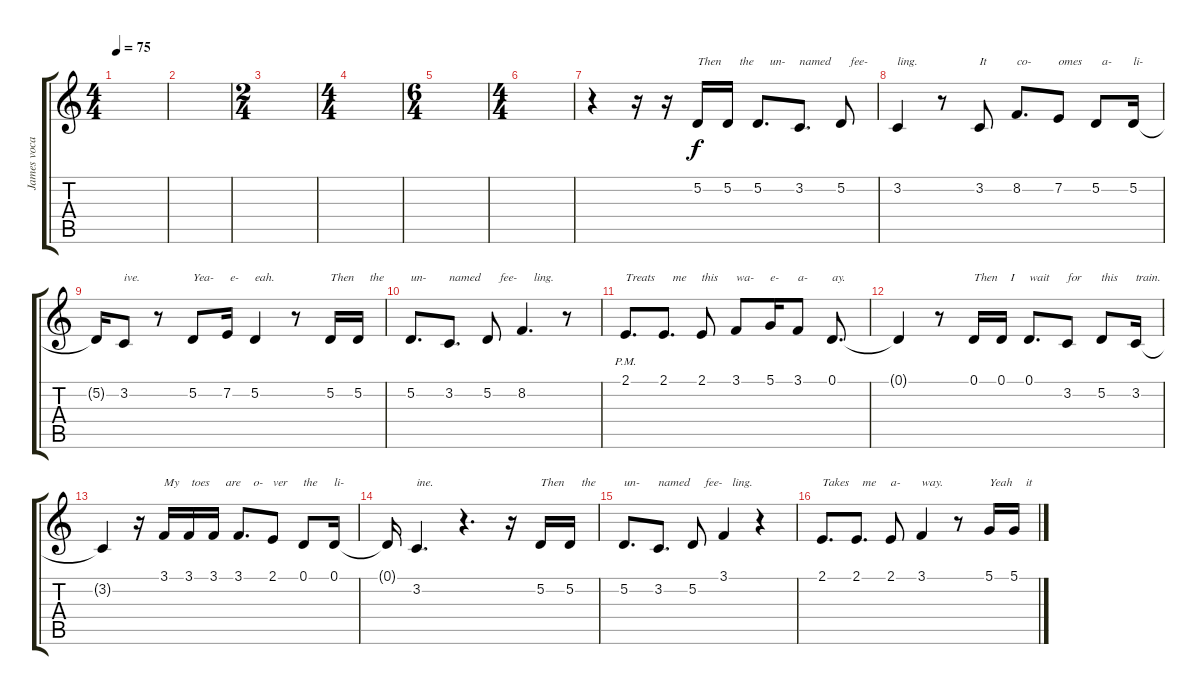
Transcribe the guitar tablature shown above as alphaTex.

\track ("James vocals" "James voca") {instrument bassoon}
\staff {score tabs}
\tuning (D4 A3 F3 C3 G2 C2) {hide}
\ts (4 4)
\tempo 75
\clef g2
\ks c
|
|
\ts (2 4)
|
\ts (4 4)
|
\ts (6 4)
|
\ts (4 4)
|
r.4 r.16 r.16 5.2.16{txt "Then"} 5.2.16{txt "    the"} 5.2.8{d txt "    un-"} 3.2.8{d txt "named"} 5.2.8{txt "   fee-"} |
3.2.4{txt "ling."} r.8 3.2.8{txt "It"} 8.2.8{d txt "co-"} 7.2.8{txt "omes"} 5.2.8{txt "  a-"} 5.2.16{txt "li-"} |
5.2{t}.16 3.2.8{txt "ive."} r.8 5.2.8{txt "Yea-"} 7.2.16{txt " e-"} 5.2.4{txt "eah."} r.8 5.2.16{txt "Then"} 5.2.16{txt "    the"} |
5.2.8{d txt "un-"} 3.2.8{d txt "named"} 5.2.8{txt "    fee-"} 8.2.4{d txt "    ling."} r.8 |
2.1{pm}.8{d txt "Treats"} 2.1.8{d txt "   me"} 2.1.8{txt "this"} 3.1.8{txt "wa-"} 5.1.16{txt "e-"} 3.1.8{txt "a-"} 0.1.8{d txt "ay."} |
0.1{t}.4 r.8 0.1.16{txt "Then"} 0.1.16{txt "   I"} 0.1.8{d txt "wait"} 3.2.8{txt "for"} 5.2.8{txt "this"} 3.2.16{txt "train."} |
3.2{t}.4 r.16 3.1.16{txt "My"} 3.1.16{txt " toes"} 3.1.16{txt "    are"} 3.1.8{d txt "     o-"} 2.1.8{txt "ver"} 0.1.8{txt "the"} 0.1.16{txt "li-"} |
0.1{t}.16 3.2.4{d txt "ine."} r.4{d} r.16 5.2.16{txt "Then"} 5.2.16{txt "    the "} |
5.2.8{d txt "un-"} 3.2.8{d txt "named"} 5.2.8{txt "    fee-"} 3.1.4{txt "   ling."} r.4 |
2.1.8{d txt "Takes"} 2.1.8{d txt "  me"} 2.1.8{txt "a-"} 3.1.4{txt "way."} r.8 5.1.16{txt "Yeah"} 5.1.16{txt "    it"}
